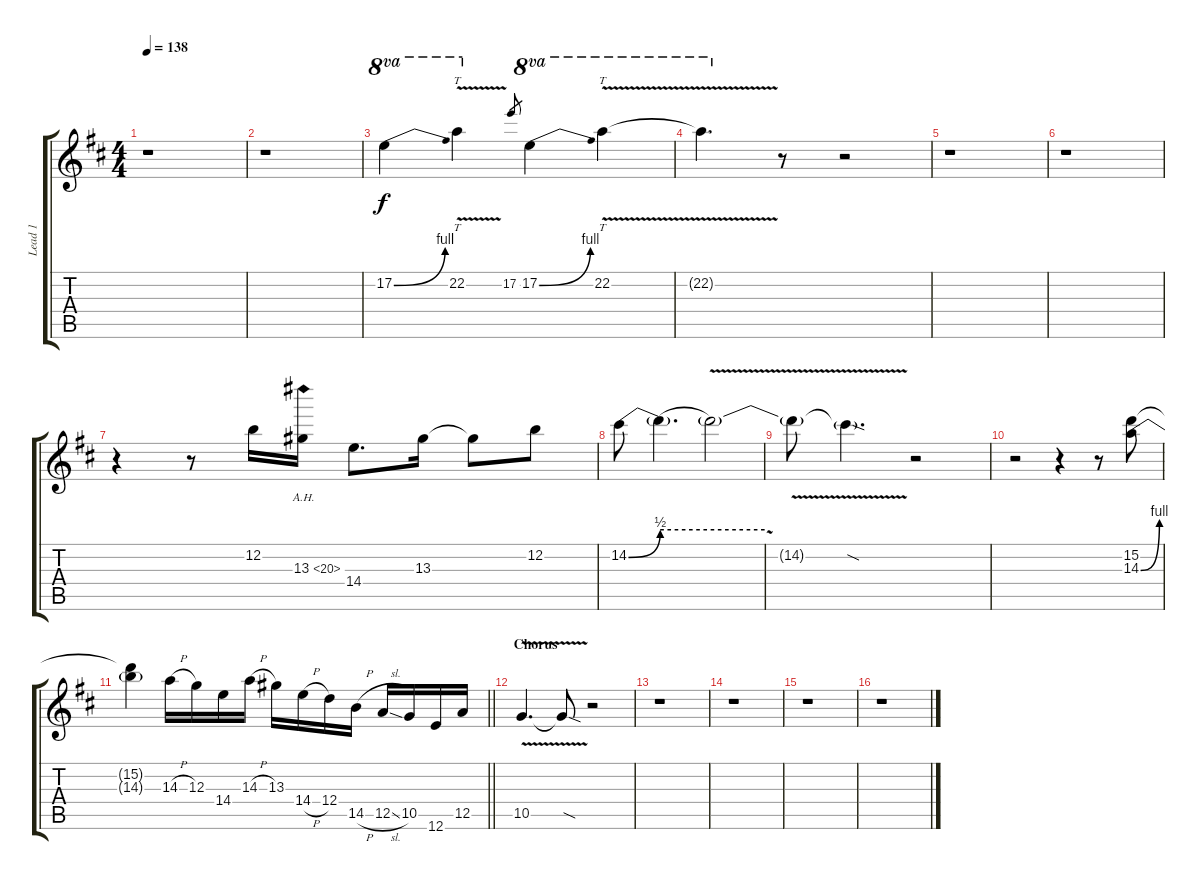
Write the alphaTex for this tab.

\track ("Lead 1" "Lead 1") {instrument distortionguitar}
\staff {score tabs}
\tuning (E4 B3 G3 D3 A2 E2) {hide}
\ts (4 4)
\tempo 138
\clef g2
\ks d
r.1{dy f} |
r.1 |
17.2{be (bend 0 0 60 4)}.4{ot 8va} 22.2{v}.4{tt ot 8va} 17.2.8{gr} 17.2{be (bend 0 0 60 4)}.4{ot 8va} 22.2{v}.4{tt ot 8va} |
22.2{v t}.4{d ot 8va} r.8 r.2 |
r.1 |
r.1 |
r.4 r.8 12.2.16 13.3{ah 7}.16 14.4.8{d} 13.3.16 13.3{t}.8 12.2.8 |
14.2{be (bend 0 0 60 2)}.8 14.2{be (hold 0 2 60 2) t}.4{d} 14.2{v t}.2 |
14.2{v t}.8 14.2{sod t}.4{d} r.2 |
r.2 r.4 r.8 (15.2 14.3{be (bend 0 0 60 4)}).8 |
\barLineRight lightlight
(15.2{t} 14.3{t}).4 14.3{h}.16 12.3.16 14.4.16 14.3{h}.16 13.3.16 14.4{h}.16 12.4.16 14.5{h}.16 12.5{sl}.16 10.5.16 12.6.16 12.5.16 |
\section ("" "Chorus")
10.5{v}.4{d} 10.5{sod t}.8 r.2 |
r.1 |
r.1 |
r.1 |
r.1
